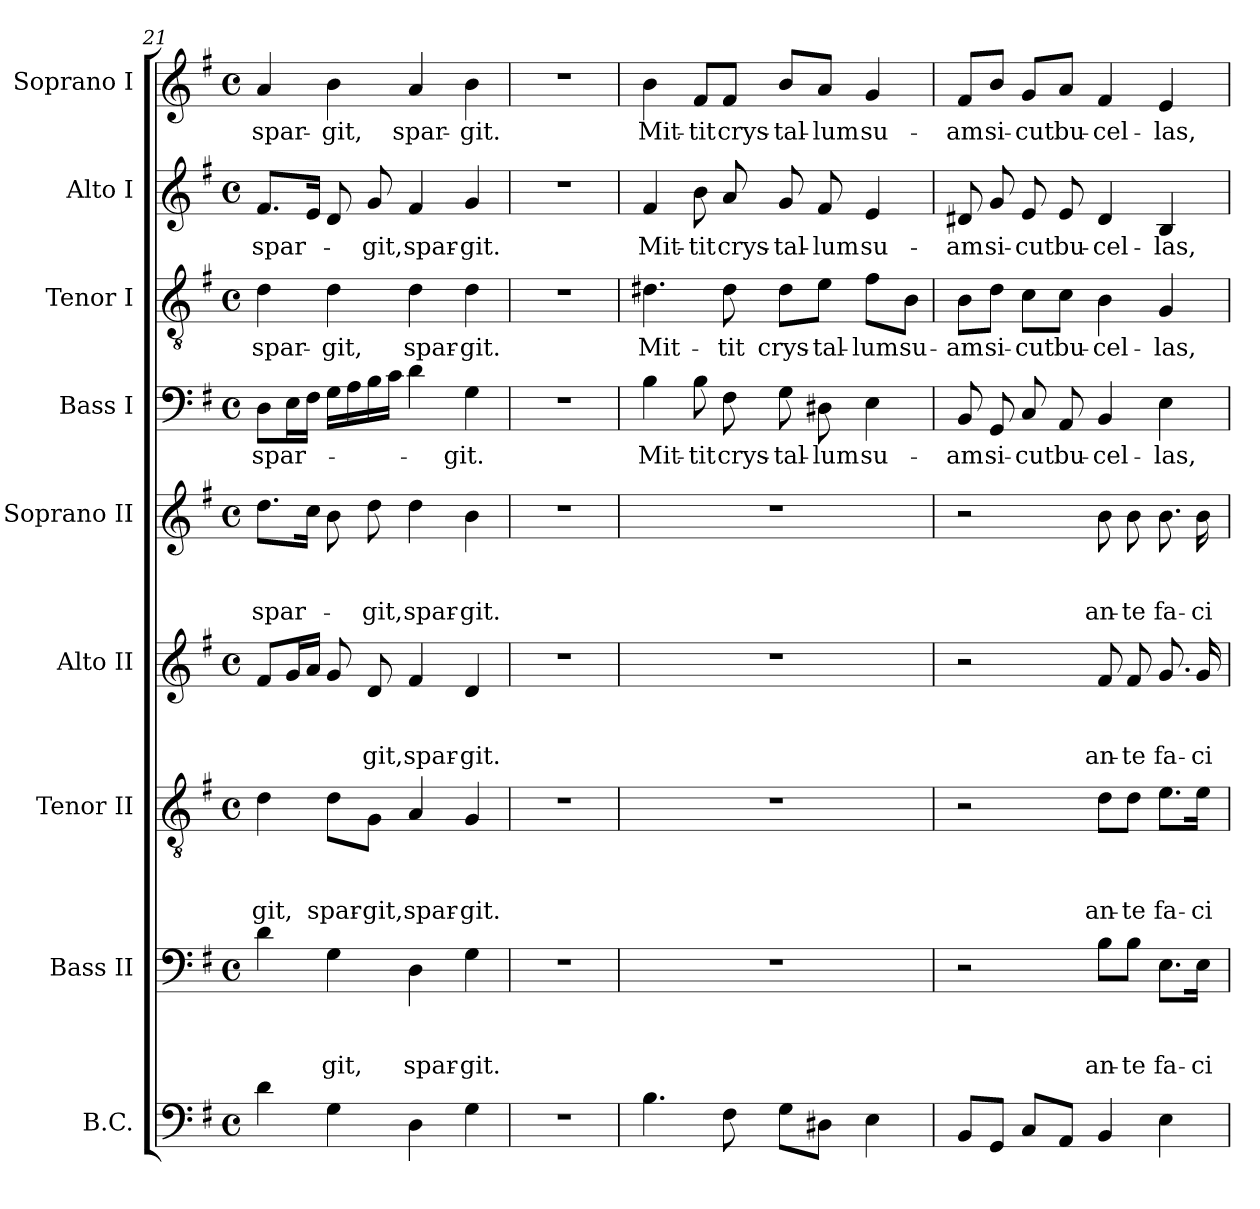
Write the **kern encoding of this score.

**kern	**kern	**text	**text	**text	**kern	**text	**text	**text	**kern	**text	**text	**text	**kern	**text	**text	**text	**kern	**text	**kern	**text	**kern	**text	**kern	**text
*part9	*part8	*part8	*part8	*part8	*part7	*part7	*part7	*part7	*part6	*part6	*part6	*part6	*part5	*part5	*part5	*part5	*part4	*part4	*part3	*part3	*part2	*part2	*part1	*part1
*staff9	*staff8	*staff8	*staff8	*staff8	*staff7	*staff7	*staff7	*staff7	*staff6	*staff6	*staff6	*staff6	*staff5	*staff5	*staff5	*staff5	*staff4	*staff4	*staff3	*staff3	*staff2	*staff2	*staff1	*staff1
*I"B.C.	*I"Bass II	*	*	*	*I"Tenor II	*	*	*	*I"Alto II	*	*	*	*I"Soprano II	*	*	*	*I"Bass I	*	*I"Tenor I	*	*I"Alto I	*	*I"Soprano I	*
*I'BC	*I'B 2	*	*	*	*I'T 2	*	*	*	*I'A 2	*	*	*	*I'S 2	*	*	*	*I'B 1	*	*I'T 1	*	*I'A 1	*	*I'S 1	*
*clefF4	*clefF4	*	*	*	*clefGv2	*	*	*	*clefG2	*	*	*	*clefG2	*	*	*	*clefF4	*	*clefGv2	*	*clefG2	*	*clefG2	*
*k[f#]	*k[f#]	*	*	*	*k[f#]	*	*	*	*k[f#]	*	*	*	*k[f#]	*	*	*	*k[f#]	*	*k[f#]	*	*k[f#]	*	*k[f#]	*
*G:	*G:	*	*	*	*G:	*	*	*	*G:	*	*	*	*G:	*	*	*	*G:	*	*G:	*	*G:	*	*G:	*
*M4/4	*M4/4	*	*	*	*M4/4	*	*	*	*M4/4	*	*	*	*M4/4	*	*	*	*M4/4	*	*M4/4	*	*M4/4	*	*M4/4	*
*met(c)	*met(c)	*	*	*	*met(c)	*	*	*	*met(c)	*	*	*	*met(c)	*	*	*	*met(c)	*	*met(c)	*	*met(c)	*	*met(c)	*
=21	=21	=21	=21	=21	=21	=21	=21	=21	=21	=21	=21	=21	=21	=21	=21	=21	=21	=21	=21	=21	=21	=21	=21	=21
!	!	!	!	!	!	!	!	!LO:LY:b	!	!	!	!	!	!	!	!LO:LY:b	!	!LO:LY:b	!	!LO:LY:b	!	!LO:LY:b	!	!LO:LY:b
4d\	4d\	.	.	.	4d\	.	.	-git,	8f#/L	.	.	.	8.dd\L	.	.	spar-	8D\L	spar-	4d\	spar-	8.f#/L	spar-	4a/	spar-
.	.	.	.	.	.	.	.	.	16g/L	.	.	.	.	.	.	.	16E\L	.	.	.	.	.	.	.
.	.	.	.	.	.	.	.	.	16a/JJ	.	.	.	16cc\Jk	.	.	.	16F#\JJ	.	.	.	16e/Jk	.	.	.
!	!	!	!	!LO:LY:b	!	!	!	!LO:LY:b	!	!	!	!	!	!	!	!	!	!	!	!LO:LY:b	!	!	!	!LO:LY:b
4G\	4G\	.	.	-git,	8d\L	.	.	spar-	8g/	.	.	.	8b\	.	.	.	16G\LL	.	4d\	-git,	8d/	.	4b\	-git,
.	.	.	.	.	.	.	.	.	.	.	.	.	.	.	.	.	16A\	.	.	.	.	.	.	.
!	!	!	!	!	!	!	!	!LO:LY:b	!	!	!	!LO:LY:b	!	!	!	!LO:LY:b	!	!	!	!	!	!LO:LY:b	!	!
.	.	.	.	.	8G\J	.	.	-git,	8d/	.	.	-git,	8dd\	.	.	-git,	16B\	.	.	.	8g/	-git,	.	.
.	.	.	.	.	.	.	.	.	.	.	.	.	.	.	.	.	16c\JJ	.	.	.	.	.	.	.
!	!	!	!	!LO:LY:b	!	!	!	!LO:LY:b	!	!	!	!LO:LY:b	!	!	!	!LO:LY:b	!	!	!	!LO:LY:b	!	!LO:LY:b	!	!LO:LY:b
4D\	4D\	.	.	spar-	4A/	.	.	spar-	4f#/	.	.	spar-	4dd\	.	.	spar-	4d\	.	4d\	spar-	4f#/	spar-	4a/	spar-
!	!	!	!	!LO:LY:b	!	!	!	!LO:LY:b	!	!	!	!LO:LY:b	!	!	!	!LO:LY:b	!	!LO:LY:b	!	!LO:LY:b	!	!LO:LY:b	!	!LO:LY:b
4G\	4G\	.	.	-git.	4G/	.	.	-git.	4d/	.	.	-git.	4b\	.	.	-git.	4G\	-git.	4d\	-git.	4g/	-git.	4b\	-git.
=22	=22	=22	=22	=22	=22	=22	=22	=22	=22	=22	=22	=22	=22	=22	=22	=22	=22	=22	=22	=22	=22	=22	=22	=22
1r	1r	.	.	.	1r	.	.	.	1r	.	.	.	1r	.	.	.	1r	.	1r	.	1r	.	1r	.
!!LO:PB:g=z
=23	=23	=23	=23	=23	=23	=23	=23	=23	=23	=23	=23	=23	=23	=23	=23	=23	=23	=23	=23	=23	=23	=23	=23	=23
!	!	!	!	!	!	!	!	!	!	!	!	!	!	!	!	!	!	!LO:LY:b	!	!LO:LY:b	!	!LO:LY:b	!	!LO:LY:b
4.B\	1r	.	.	.	1r	.	.	.	1r	.	.	.	1r	.	.	.	4B\	Mit-	4.d#X\	Mit-	4f#/	Mit-	4b\	Mit-
!	!	!	!	!	!	!	!	!	!	!	!	!	!	!	!	!	!	!LO:LY:b	!	!	!	!LO:LY:b	!	!LO:LY:b
.	.	.	.	.	.	.	.	.	.	.	.	.	.	.	.	.	8B\	-tit	.	.	8b\	-tit	8f#/L	-tit
!	!	!	!	!	!	!	!	!	!	!	!	!	!	!	!	!	!	!LO:LY:b	!	!LO:LY:b	!	!LO:LY:b	!	!LO:LY:b
8F#\	.	.	.	.	.	.	.	.	.	.	.	.	.	.	.	.	8F#\	crys-	8d#\	-tit	8a/	crys-	8f#/J	crys-
!	!	!	!	!	!	!	!	!	!	!	!	!	!	!	!	!	!	!LO:LY:b	!	!LO:LY:b	!	!LO:LY:b	!	!LO:LY:b
8G\L	.	.	.	.	.	.	.	.	.	.	.	.	.	.	.	.	8G\	-tal-	8d#\L	crys-	8g/	-tal-	8b/L	-tal-
!	!	!	!	!	!	!	!	!	!	!	!	!	!	!	!	!	!	!LO:LY:b	!	!LO:LY:b	!	!LO:LY:b	!	!LO:LY:b
8D#X\J	.	.	.	.	.	.	.	.	.	.	.	.	.	.	.	.	8D#X\	-lum	8e\J	-tal-	8f#/	-lum	8a/J	-lum
!	!	!	!	!	!	!	!	!	!	!	!	!	!	!	!	!	!	!LO:LY:b	!	!LO:LY:b	!	!LO:LY:b	!	!LO:LY:b
4E\	.	.	.	.	.	.	.	.	.	.	.	.	.	.	.	.	4E\	su-	8f#\L	-lum	4e/	su-	4g/	su-
!	!	!	!	!	!	!	!	!	!	!	!	!	!	!	!	!	!	!	!	!LO:LY:b	!	!	!	!
.	.	.	.	.	.	.	.	.	.	.	.	.	.	.	.	.	.	.	8B\J	su-	.	.	.	.
=24	=24	=24	=24	=24	=24	=24	=24	=24	=24	=24	=24	=24	=24	=24	=24	=24	=24	=24	=24	=24	=24	=24	=24	=24
!	!	!	!	!	!	!	!	!	!	!	!	!	!	!	!	!	!	!LO:LY:b	!	!LO:LY:b	!	!LO:LY:b	!	!LO:LY:b
8BB/L	2r	.	.	.	2r	.	.	.	2r	.	.	.	2r	.	.	.	8BB/	-am	8B\L	-am	8d#X/	-am	8f#/L	-am
!	!	!	!	!	!	!	!	!	!	!	!	!	!	!	!	!	!	!LO:LY:b	!	!LO:LY:b	!	!LO:LY:b	!	!LO:LY:b
8GG/J	.	.	.	.	.	.	.	.	.	.	.	.	.	.	.	.	8GG/	si-	8d\J	si-	8g/	si-	8b/J	si-
!	!	!	!	!	!	!	!	!	!	!	!	!	!	!	!	!	!	!LO:LY:b	!	!LO:LY:b	!	!LO:LY:b	!	!LO:LY:b
8C/L	.	.	.	.	.	.	.	.	.	.	.	.	.	.	.	.	8C/	-cut	8c\L	-cut	8e/	-cut	8g/L	-cut
!	!	!	!	!	!	!	!	!	!	!	!	!	!	!	!	!	!	!LO:LY:b	!	!LO:LY:b	!	!LO:LY:b	!	!LO:LY:b
8AA/J	.	.	.	.	.	.	.	.	.	.	.	.	.	.	.	.	8AA/	bu-	8c\J	bu-	8e/	bu-	8a/J	bu-
!	!	!	!	!LO:LY:b	!	!	!	!LO:LY:b	!	!	!	!LO:LY:b	!	!	!	!LO:LY:b	!	!LO:LY:b	!	!LO:LY:b	!	!LO:LY:b	!	!LO:LY:b
4BB/	8B\L	.	.	an-	8d\L	.	.	an-	8f#/	.	.	an-	8b\	.	.	an-	4BB/	-cel-	4B\	-cel-	4d#/	-cel-	4f#/	-cel-
!	!	!	!	!LO:LY:b	!	!	!	!LO:LY:b	!	!	!	!LO:LY:b	!	!	!	!LO:LY:b	!	!	!	!	!	!	!	!
.	8B\J	.	.	-te	8d\J	.	.	-te	8f#/	.	.	-te	8b\	.	.	-te	.	.	.	.	.	.	.	.
!	!	!	!	!LO:LY:b	!	!	!	!LO:LY:b	!	!	!	!LO:LY:b	!	!	!	!LO:LY:b	!	!LO:LY:b	!	!LO:LY:b	!	!LO:LY:b	!	!LO:LY:b
4E\	8.E\L	.	.	fa-	8.e\L	.	.	fa-	8.g/	.	.	fa-	8.b\	.	.	fa-	4E\	-las,	4G/	-las,	4B/	-las,	4e/	-las,
!	!	!	!	!LO:LY:b	!	!	!	!LO:LY:b	!	!	!	!LO:LY:b	!	!	!	!LO:LY:b	!	!	!	!	!	!	!	!
.	16E\Jk	.	.	-ci-	16e\Jk	.	.	-ci-	16g/	.	.	-ci-	16b\	.	.	-ci-	.	.	.	.	.	.	.	.
=	=	=	=	=	=	=	=	=	=	=	=	=	=	=	=	=	=	=	=	=	=	=	=	=
*-	*-	*-	*-	*-	*-	*-	*-	*-	*-	*-	*-	*-	*-	*-	*-	*-	*-	*-	*-	*-	*-	*-	*-	*-
